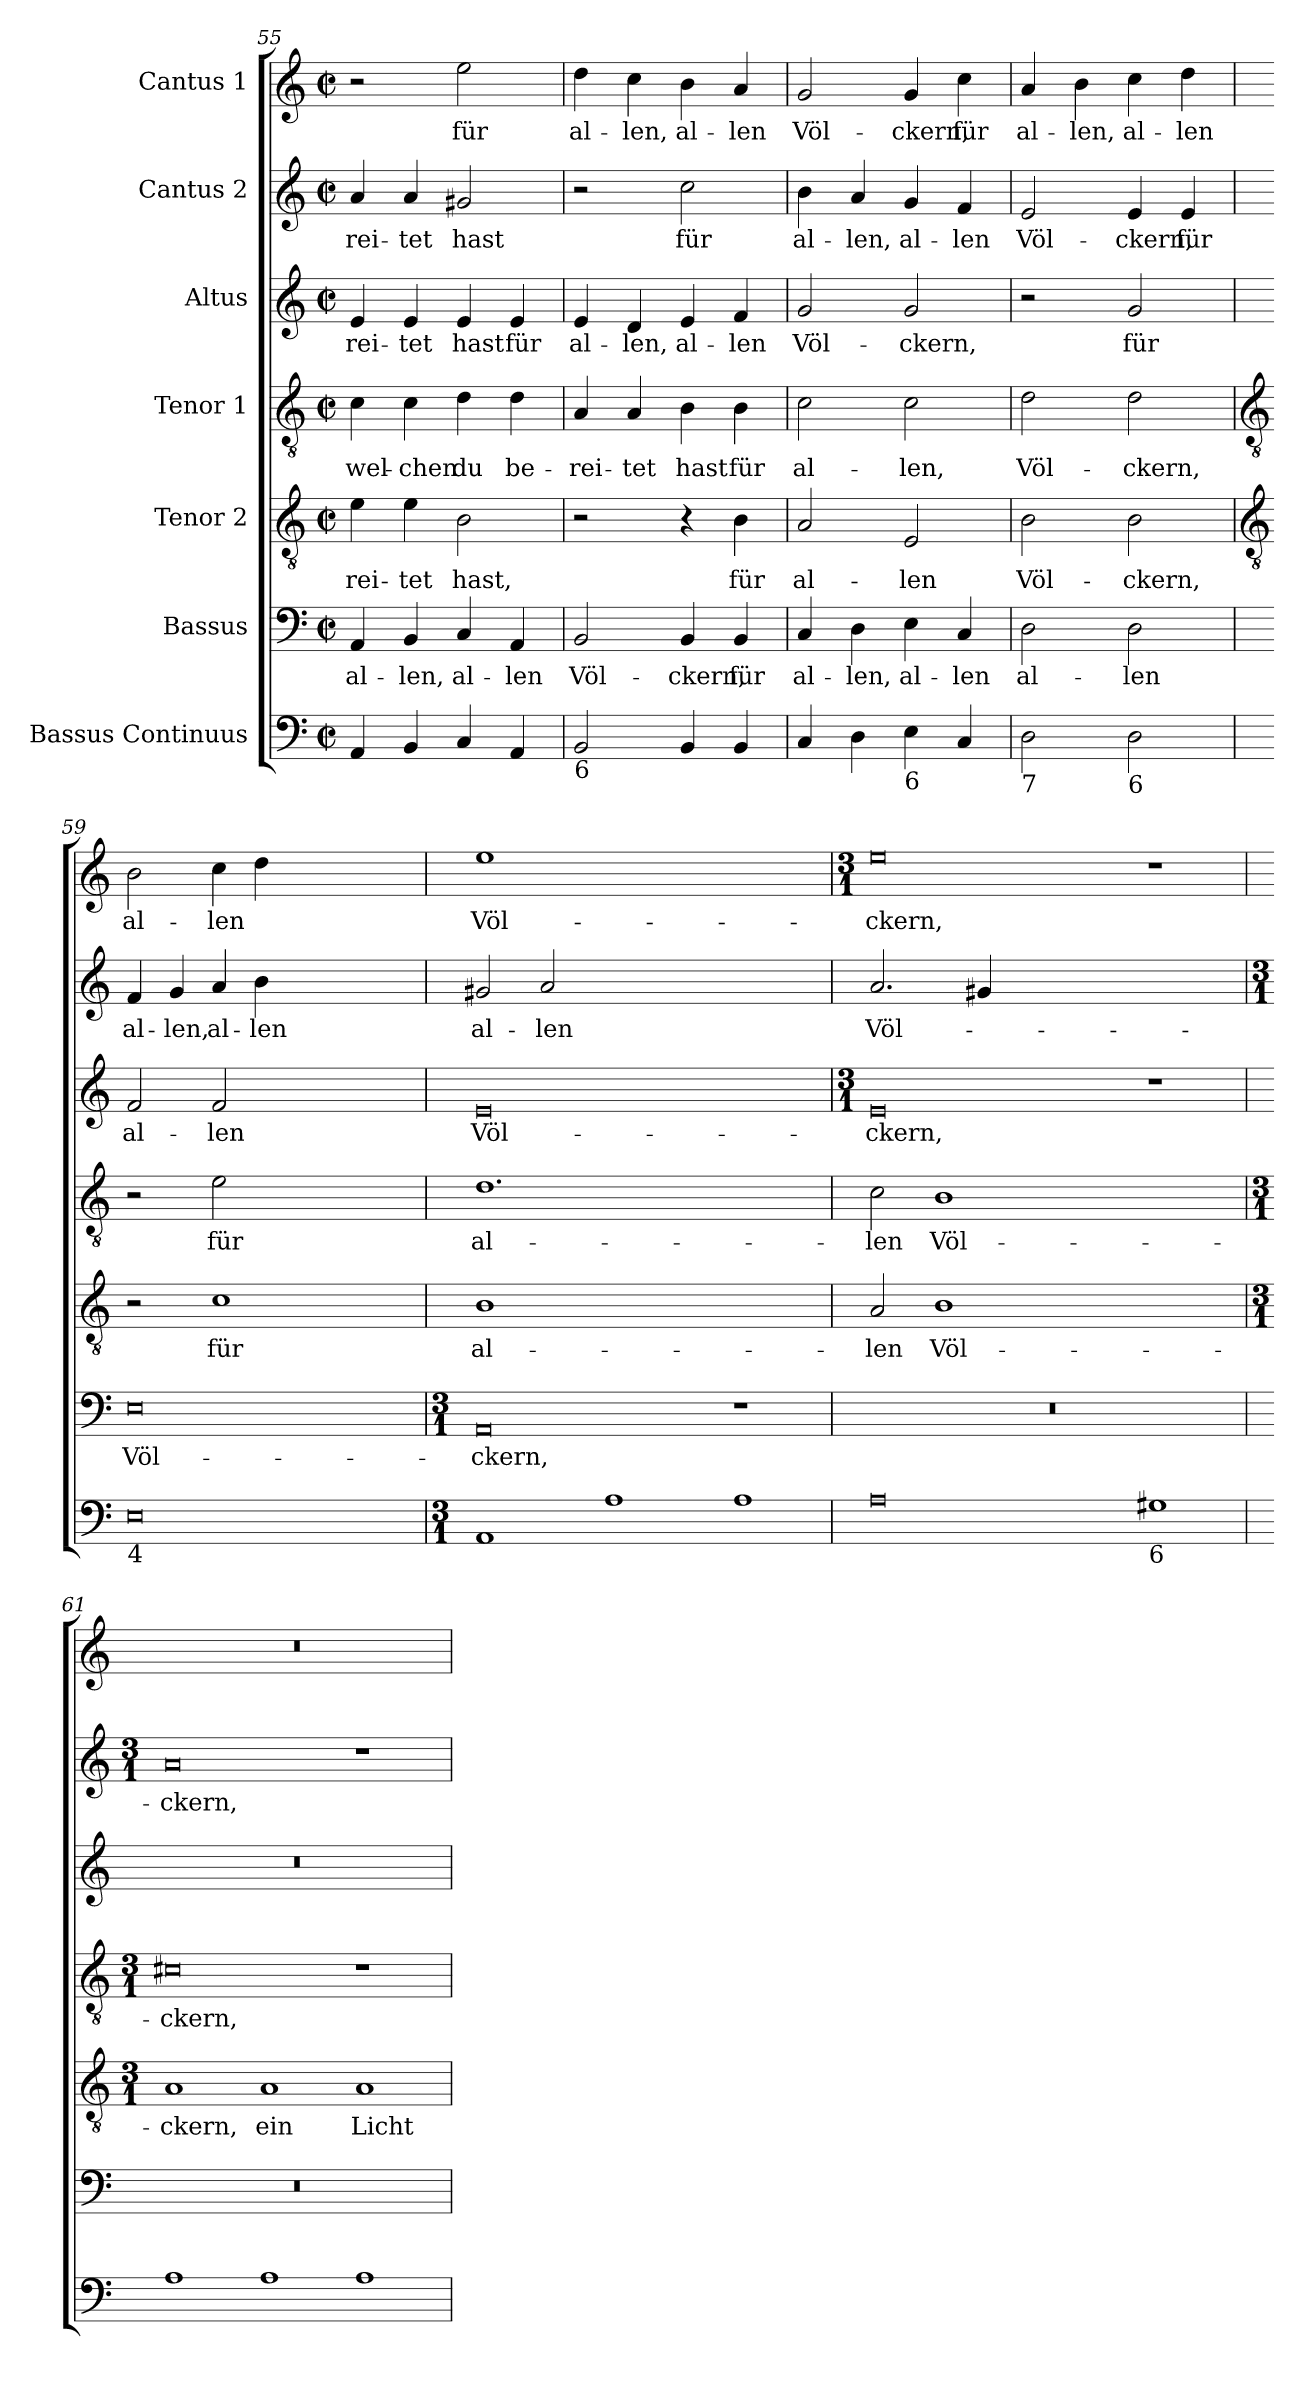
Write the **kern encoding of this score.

**kern	**kern	**text	**kern	**text	**kern	**text	**kern	**text	**kern	**text	**kern	**text
*part7	*part6	*part6	*part5	*part5	*part4	*part4	*part3	*part3	*part2	*part2	*part1	*part1
*staff7	*staff6	*staff6	*staff5	*staff5	*staff4	*staff4	*staff3	*staff3	*staff2	*staff2	*staff1	*staff1
*I"Bassus Continuus	*I"Bassus	*	*I"Tenor 2	*	*I"Tenor 1	*	*I"Altus	*	*I"Cantus 2	*	*I"Cantus 1	*
*clefF4	*clefF4	*	*clefGv2	*	*clefGv2	*	*clefG2	*	*clefG2	*	*clefG2	*
*k[]	*k[]	*	*k[]	*	*k[]	*	*k[]	*	*k[]	*	*k[]	*
*C:	*C:	*	*C:	*	*C:	*	*C:	*	*C:	*	*C:	*
*M2/2	*M2/2	*	*M2/2	*	*M2/2	*	*M2/2	*	*M2/2	*	*M2/2	*
*met(c|)	*met(c|)	*	*met(c|)	*	*met(c|)	*	*met(c|)	*	*met(c|)	*	*met(c|)	*
=55	=55	=55	=55	=55	=55	=55	=55	=55	=55	=55	=55	=55
!	!	!LO:LY:b	!	!LO:LY:b	!	!LO:LY:b	!	!LO:LY:b	!	!LO:LY:b	!	!
4AA	4AA	al-	4e	-rei-	4c	wel-	4e	-rei-	4a	-rei-	2r	.
!	!	!LO:LY:b	!	!LO:LY:b	!	!LO:LY:b	!	!LO:LY:b	!	!LO:LY:b	!	!
4BB	4BB	-len,	4e	-tet	4c	-chen	4e	-tet	4a	-tet	.	.
!	!	!LO:LY:b	!	!LO:LY:b	!	!LO:LY:b	!	!LO:LY:b	!	!LO:LY:b	!	!LO:LY:b
4C	4C	al-	2B	hast,	4d	du	4e	hast	2g#X	hast	2ee	für
!	!	!LO:LY:b	!	!	!	!LO:LY:b	!	!LO:LY:b	!	!	!	!
4AA	4AA	-len	.	.	4d	be-	4e	für	.	.	.	.
=56	=56	=56	=56	=56	=56	=56	=56	=56	=56	=56	=56	=56
!LO:TX:b:t=6	!	!	!	!	!	!	!	!	!	!	!	!
!	!	!LO:LY:b	!	!	!	!LO:LY:b	!	!LO:LY:b	!	!	!	!LO:LY:b
2BB	2BB	Völ-	2r	.	4A	-rei-	4e	al-	2r	.	4dd	al-
!	!	!	!	!	!	!LO:LY:b	!	!LO:LY:b	!	!	!	!LO:LY:b
.	.	.	.	.	4A	-tet	4d	-len,	.	.	4cc	-len,
!	!	!LO:LY:b	!	!	!	!LO:LY:b	!	!LO:LY:b	!	!LO:LY:b	!	!LO:LY:b
4BB	4BB	-ckern,	4r	.	4B	hast	4e	al-	2cc	für	4b	al-
!	!	!LO:LY:b	!	!LO:LY:b	!	!LO:LY:b	!	!LO:LY:b	!	!	!	!LO:LY:b
4BB	4BB	für	4B	für	4B	für	4f	-len	.	.	4a	-len
!!LO:LB:g=z
=57	=57	=57	=57	=57	=57	=57	=57	=57	=57	=57	=57	=57
!	!	!LO:LY:b	!	!LO:LY:b	!	!LO:LY:b	!	!LO:LY:b	!	!LO:LY:b	!	!LO:LY:b
4C	4C	al-	2A	al-	2c	al-	2g	Völ-	4b	al-	2g	Völ-
!	!	!LO:LY:b	!	!	!	!	!	!	!	!LO:LY:b	!	!
4D	4D	-len,	.	.	.	.	.	.	4a	-len,	.	.
!LO:TX:b:t=6	!	!	!	!	!	!	!	!	!	!	!	!
!	!	!LO:LY:b	!	!LO:LY:b	!	!LO:LY:b	!	!LO:LY:b	!	!LO:LY:b	!	!LO:LY:b
4E	4E	al-	2E	-len	2c	-len,	2g	-ckern,	4g	al-	4g	-ckern,
!	!	!LO:LY:b	!	!	!	!	!	!	!	!LO:LY:b	!	!LO:LY:b
4C	4C	-len	.	.	.	.	.	.	4f	-len	4cc	für
!!LO:LB:g=z
=58A	=58A	=58A	=58A	=58A	=58A	=58A	=58A	=58A	=58A	=58A	=58A	=58A
!LO:TX:b:t=7	!	!	!	!	!	!	!	!	!	!	!	!
!	!	!LO:LY:b	!	!LO:LY:b	!	!LO:LY:b	!	!	!	!LO:LY:b	!	!LO:LY:b
2D	2D	al-	2B	Völ-	2d	Völ-	2r	.	2e	Völ-	4a	al-
!	!	!	!	!	!	!	!	!	!	!	!	!LO:LY:b
.	.	.	.	.	.	.	.	.	.	.	4b	-len,
!LO:TX:b:t=6	!	!	!	!	!	!	!	!	!	!	!	!
!	!	!LO:LY:b	!	!LO:LY:b	!	!LO:LY:b	!	!LO:LY:b	!	!LO:LY:b	!	!LO:LY:b
2D	2D	-len	2B	-ckern,	2d	-ckern,	2g	für	4e	-ckern,	4cc	al-
!	!	!	!	!	!	!	!	!	!	!LO:LY:b	!	!LO:LY:b
.	.	.	.	.	.	.	.	.	4e	für	4dd	-len
!!LO:LB:g=z
=59A	=59A	=59A	=59A	=59A	=59A	=59A	=59A	=59A	=59A	=59A	=59A	=59A
*	*	*	*clefGv2	*	*clefGv2	*	*	*	*	*	*	*
!LO:TX:b:t=4	!	!	!	!	!	!	!	!	!	!	!	!
!	!	!LO:LY:b	!	!	!	!	!	!LO:LY:b	!	!LO:LY:b	!	!LO:LY:b
0E	0E	Völ-	2r	.	2r	.	2f	al-	4f	al-	2b	al-
!	!	!	!	!	!	!	!	!	!	!LO:LY:b	!	!
.	.	.	.	.	.	.	.	.	4g	-len,	.	.
!	!	!	!	!LO:LY:b	!	!LO:LY:b	!	!LO:LY:b	!	!LO:LY:b	!	!LO:LY:b
.	.	.	1c	für	2e	für	2f	-len	4a	al-	4cc	-len
!	!	!	!	!	!	!	!	!	!	!LO:LY:b	!	!
.	.	.	.	.	.	.	.	.	4b	-len	4dd	.
.	.	.	.	.	1ryy	.	1ryy	.	1ryy	.	1ryy	.
.	.	.	2ryy	.	.	.	.	.	.	.	.	.
=59B	=59B	=59B	=59B	=59B	=59B	=59B	=59B	=59B	=59B	=59B	=59B	=59B
*M3/1	*M3/1	*	*	*	*	*	*	*	*	*	*	*
!	!	!LO:LY:b	!	!LO:LY:b	!	!LO:LY:b	!	!LO:LY:b	!	!LO:LY:b	!	!LO:LY:b
1AA	0AA	-ckern,	1B	al-	1.d	al-	0e	Völ-	2g#X	al-	1ee	Völ-
!	!	!	!	!	!	!	!	!	!	!LO:LY:b	!	!
.	.	.	.	.	.	.	.	.	2a	-len	.	.
1A	.	.	0ryy	.	.	.	.	.	0ryy	.	0ryy	.
.	.	.	.	.	1.ryy	.	.	.	.	.	.	.
1A	1r	.	.	.	.	.	1ryy	.	.	.	.	.
=60	=60	=60	=60	=60	=60	=60	=60	=60	=60	=60	=60	=60
*	*	*	*	*	*	*	*M3/1	*	*	*	*M3/1	*
!	!	!	!	!LO:LY:b	!	!LO:LY:b	!	!LO:LY:b	!	!LO:LY:b	!	!LO:LY:b
0A	0.r	.	2A	-len	2c	-len	0e	-ckern,	2.a	Völ-	0ee	-ckern,
!	!	!	!	!LO:LY:b	!	!LO:LY:b	!	!	!	!	!	!
.	.	.	1B	Völ-	1B	Völ-	.	.	.	.	.	.
.	.	.	.	.	.	.	.	.	4g#X	.	.	.
.	.	.	.	.	.	.	.	.	0ryy	.	.	.
.	.	.	1.ryy	.	1.ryy	.	.	.	.	.	.	.
!LO:TX:b:t=6	!	!	!	!	!	!	!	!	!	!	!	!
1G#X	.	.	.	.	.	.	1r	.	.	.	1r	.
=61	=61	=61	=61	=61	=61	=61	=61	=61	=61	=61	=61	=61
*	*	*	*M3/1	*	*M3/1	*	*	*	*M3/1	*	*	*
!	!	!	!	!LO:LY:b	!	!LO:LY:b	!	!	!	!LO:LY:b	!	!
1A	0.r	.	1A	-ckern,	0c#X	-ckern,	0.r	.	0a	-ckern,	0.r	.
!	!	!	!	!LO:LY:b	!	!	!	!	!	!	!	!
1A	.	.	1A	ein	.	.	.	.	.	.	.	.
!	!	!	!	!LO:LY:b	!	!	!	!	!	!	!	!
1A	.	.	1A	Licht	1r	.	.	.	1r	.	.	.
=	=	=	=	=	=	=	=	=	=	=	=	=
*-	*-	*-	*-	*-	*-	*-	*-	*-	*-	*-	*-	*-
